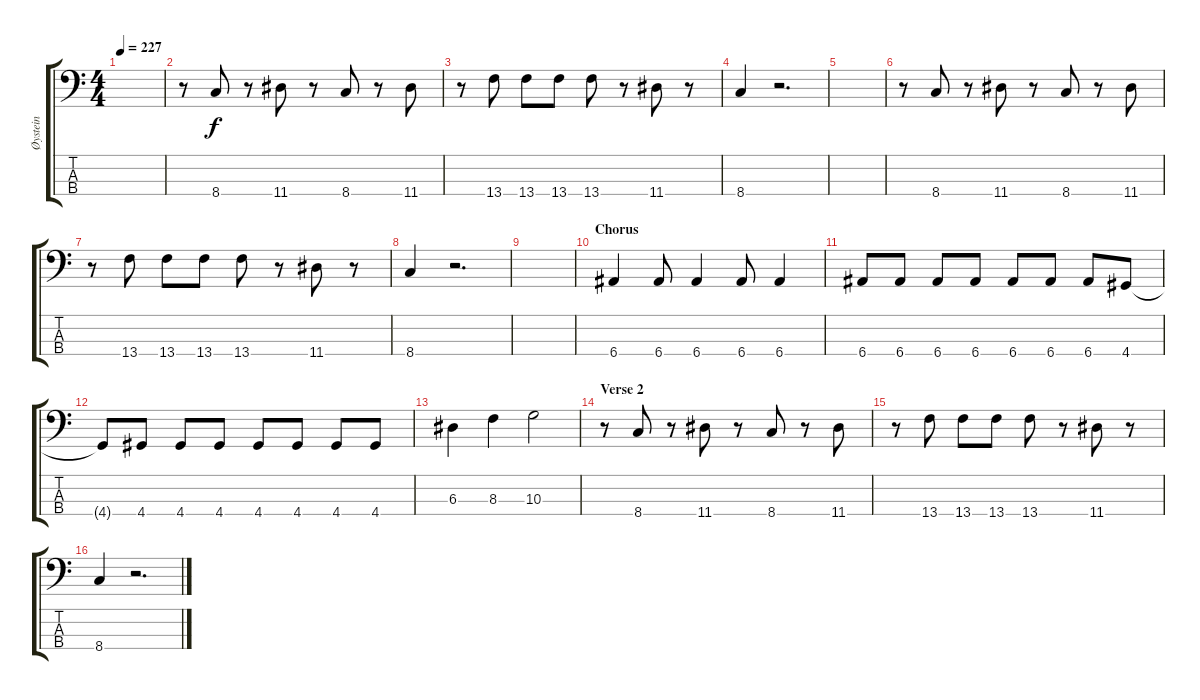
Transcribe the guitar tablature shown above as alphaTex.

\track ("Øystein" "Øystein") {instrument electricbassfinger}
\staff {score tabs}
\tuning (G2 D2 A1 E1) {hide}
\ts (4 4)
\tempo 227
\clef f4
\ks c
|
r.8 8.4.8 r.8 11.4.8 r.8 8.4.8 r.8 11.4.8 |
r.8 13.4.8 13.4.8 13.4.8 13.4.8 r.8 11.4.8 r.8 |
8.4.4 r.2{d} |
|
r.8 8.4.8 r.8 11.4.8 r.8 8.4.8 r.8 11.4.8 |
r.8 13.4.8 13.4.8 13.4.8 13.4.8 r.8 11.4.8 r.8 |
8.4.4 r.2{d} |
|
\section ("" "Chorus")
6.4.4 6.4.8 6.4.4 6.4.8 6.4.4 |
6.4.8 6.4.8 6.4.8 6.4.8 6.4.8 6.4.8 6.4.8 4.4.8 |
4.4{t}.8 4.4.8 4.4.8 4.4.8 4.4.8 4.4.8 4.4.8 4.4.8 |
6.3.4 8.3.4 10.3.2 |
\section ("" "Verse 2")
r.8 8.4.8 r.8 11.4.8 r.8 8.4.8 r.8 11.4.8 |
r.8 13.4.8 13.4.8 13.4.8 13.4.8 r.8 11.4.8 r.8 |
8.4.4 r.2{d}
